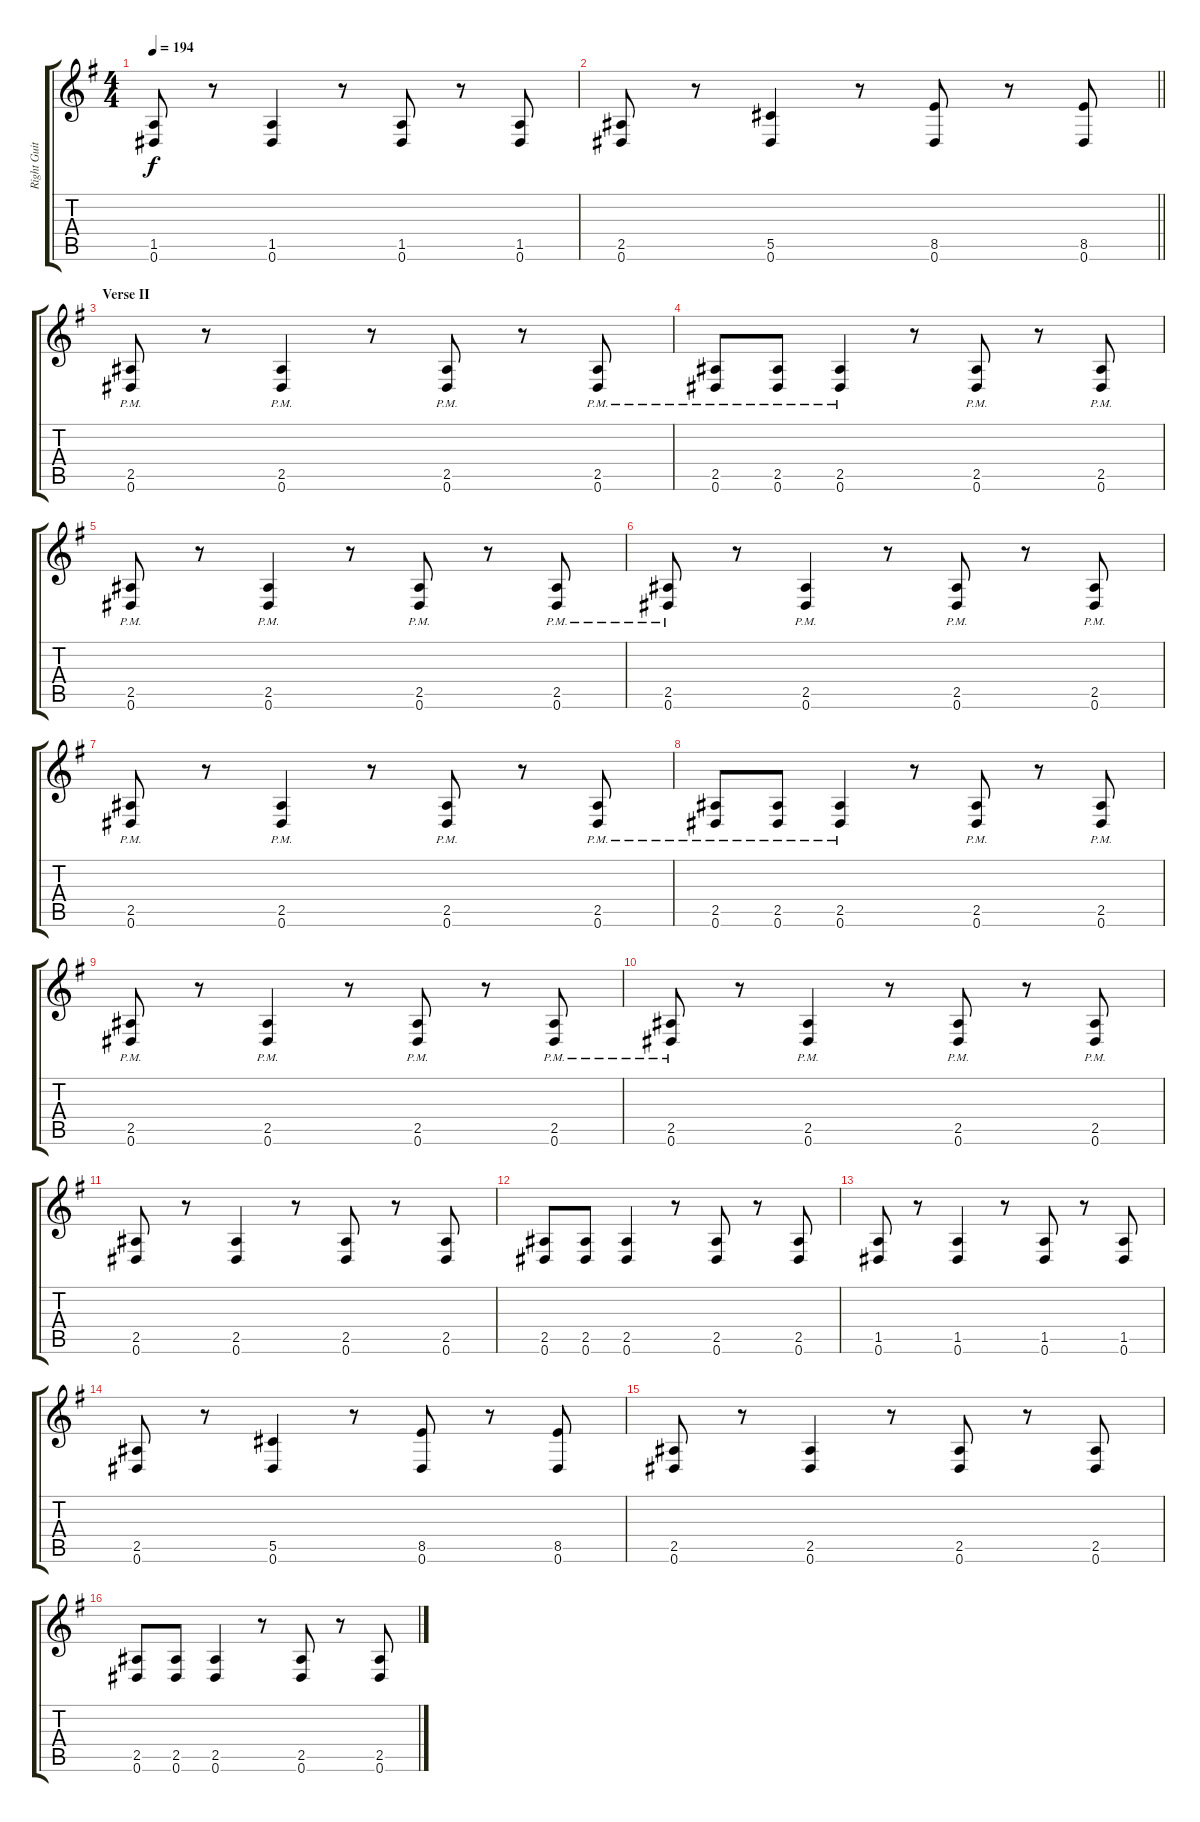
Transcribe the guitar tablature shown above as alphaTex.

\track ("Right Guitar" "Right Guit") {instrument distortionguitar}
\staff {score tabs}
\tuning (Eb4 Bb3 Gb3 Db3 Ab2 Eb2) {hide}
\ts (4 4)
\tempo 194
\clef g2
\ks g
(1.5 0.6).8{dy f} r.8 (1.5 0.6).4 r.8 (1.5 0.6).8 r.8 (1.5 0.6).8 |
\barLineRight lightlight
(2.5 0.6).8 r.8 (5.5 0.6).4 r.8 (8.5 0.6).8 r.8 (8.5 0.6).8 |
\section ("" "Verse II")
(2.5{pm} 0.6{pm}).8 r.8 (2.5{pm} 0.6{pm}).4 r.8 (2.5{pm} 0.6{pm}).8 r.8 (2.5{pm} 0.6{pm}).8 |
(2.5{pm} 0.6{pm}).8 (2.5{pm} 0.6{pm}).8 (2.5{pm} 0.6{pm}).4 r.8 (2.5{pm} 0.6{pm}).8 r.8 (2.5{pm} 0.6{pm}).8 |
(2.5{pm} 0.6{pm}).8 r.8 (2.5{pm} 0.6{pm}).4 r.8 (2.5{pm} 0.6{pm}).8 r.8 (2.5{pm} 0.6{pm}).8 |
(2.5{pm} 0.6{pm}).8 r.8 (2.5{pm} 0.6{pm}).4 r.8 (2.5{pm} 0.6{pm}).8 r.8 (2.5{pm} 0.6{pm}).8 |
(2.5{pm} 0.6{pm}).8 r.8 (2.5{pm} 0.6{pm}).4 r.8 (2.5{pm} 0.6{pm}).8 r.8 (2.5{pm} 0.6{pm}).8 |
(2.5{pm} 0.6{pm}).8 (2.5{pm} 0.6{pm}).8 (2.5{pm} 0.6{pm}).4 r.8 (2.5{pm} 0.6{pm}).8 r.8 (2.5{pm} 0.6{pm}).8 |
(2.5{pm} 0.6{pm}).8 r.8 (2.5{pm} 0.6{pm}).4 r.8 (2.5{pm} 0.6{pm}).8 r.8 (2.5{pm} 0.6{pm}).8 |
(2.5{pm} 0.6{pm}).8 r.8 (2.5{pm} 0.6{pm}).4 r.8 (2.5{pm} 0.6{pm}).8 r.8 (2.5{pm} 0.6{pm}).8 |
(2.5 0.6).8 r.8 (2.5 0.6).4 r.8 (2.5 0.6).8 r.8 (2.5 0.6).8 |
(2.5 0.6).8 (2.5 0.6).8 (2.5 0.6).4 r.8 (2.5 0.6).8 r.8 (2.5 0.6).8 |
(1.5 0.6).8 r.8 (1.5 0.6).4 r.8 (1.5 0.6).8 r.8 (1.5 0.6).8 |
(2.5 0.6).8 r.8 (5.5 0.6).4 r.8 (8.5 0.6).8 r.8 (8.5 0.6).8 |
(2.5 0.6).8 r.8 (2.5 0.6).4 r.8 (2.5 0.6).8 r.8 (2.5 0.6).8 |
(2.5 0.6).8 (2.5 0.6).8 (2.5 0.6).4 r.8 (2.5 0.6).8 r.8 (2.5 0.6).8
